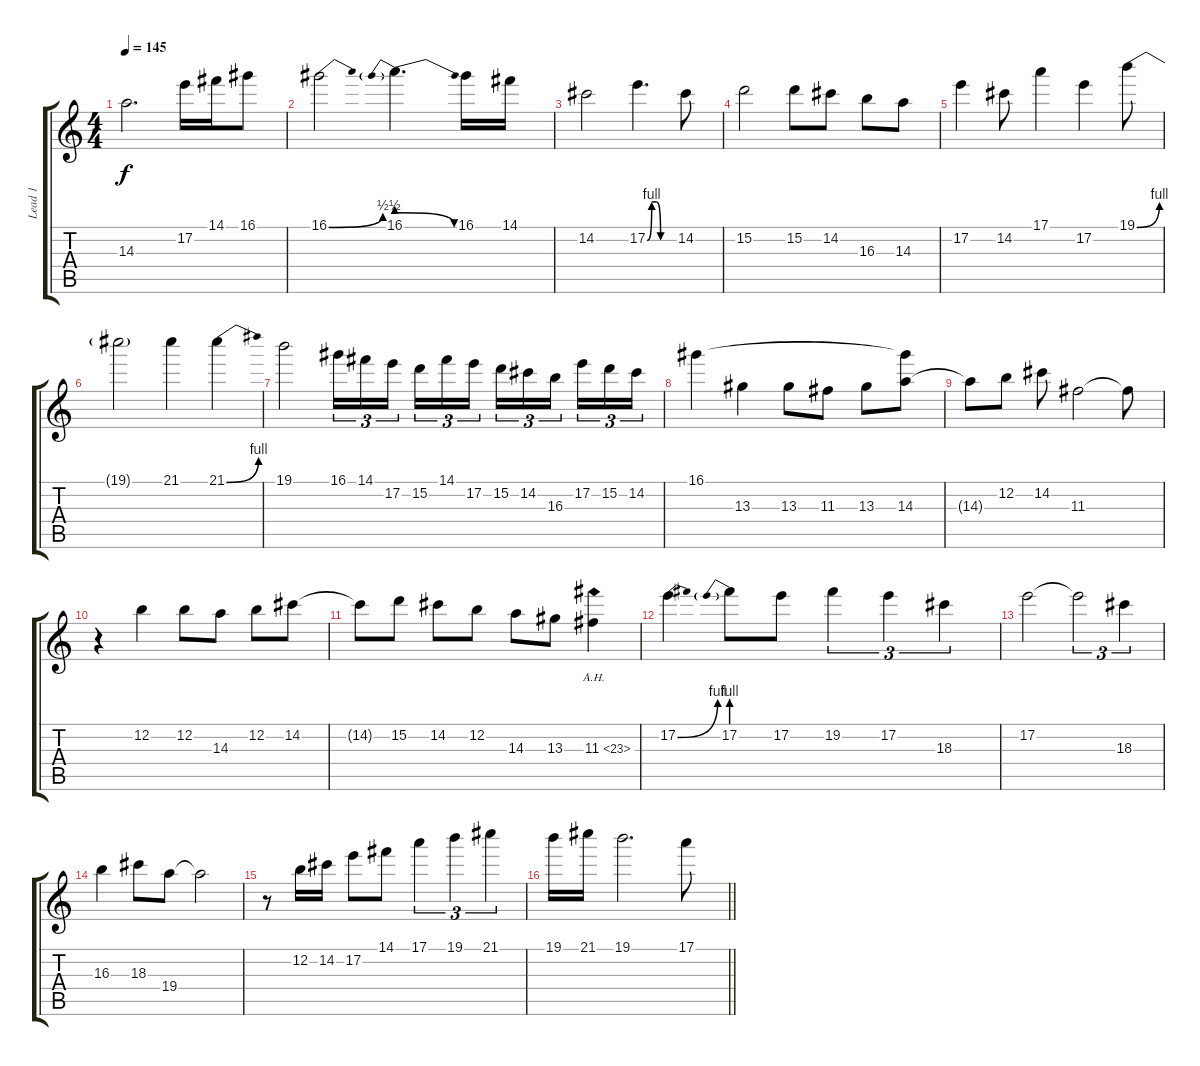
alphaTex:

\track ("Lead 1" "Lead 1") {mute instrument overdrivenguitar}
\staff {score tabs}
\tuning (E4 B3 G3 D3 A2 E2) {hide}
\ts (4 4)
\tempo 145
\clef g2
\ks c
14.3.2{d dy f} 17.2.16 14.1.16 16.1.8 |
16.1{be (bend 0 0 60 2)}.2 16.1{be (prebendrelease 0 2 60 0)}.4{d} 16.1.16 14.1.16 |
14.2.2 17.2{be (custom 0 0 10 4 20 4 30 0 60 0)}.4{d} 14.2.8 |
15.2.2 15.2.8 14.2.8 16.3.8 14.3.8 |
17.2.4 14.2.8 17.1.4 17.2.4 19.1{be (bend 0 0 60 4)}.8 |
19.1{t}.2 21.1.4 21.1{be (bend 0 0 60 4)}.4 |
19.1.2 16.1.16{tu (3 2)} 14.1.16{tu (3 2)} 17.2.16{tu (3 2) beam splitsecondary} 15.2.16{tu (3 2)} 14.1.16{tu (3 2)} 17.2.16{tu (3 2)} 15.2.16{tu (3 2)} 14.2.16{tu (3 2)} 16.3.16{tu (3 2) beam splitsecondary} 17.2.16{tu (3 2)} 15.2.16{tu (3 2)} 14.2.16{tu (3 2)} |
16.1.4 13.3.4 13.3.8 11.3.8 13.3.8 (16.1{t} 14.3).8 |
14.3{t}.8 12.2.8 14.2.8 11.3.2 11.3{t}.8 |
r.4 12.2.4 12.2.8 14.3.8 12.2.8 14.2.8 |
14.2{t}.8 15.2.8 14.2.8 12.2.8 14.3.8 13.3.8 11.3{ah 12}.4 |
17.2{be (bend 0 0 60 4)}.4 17.2{be (prebend 0 4 60 4)}.8 17.2.8 19.2.4{tu (3 2)} 17.2.4{tu (3 2)} 18.3.4{tu (3 2)} |
17.2.2 17.2{t}.2{tu (3 2)} 18.3.4{tu (3 2)} |
16.3.4 18.3.8 19.4.8 19.4{t}.2 |
r.8 12.2.16 14.2.16 17.2.8 14.1.8 17.1.4{tu (3 2)} 19.1.4{tu (3 2)} 21.1.4{tu (3 2)} |
\barLineRight lightlight
19.1.16 21.1.16 19.1.2{d} 17.1.8
